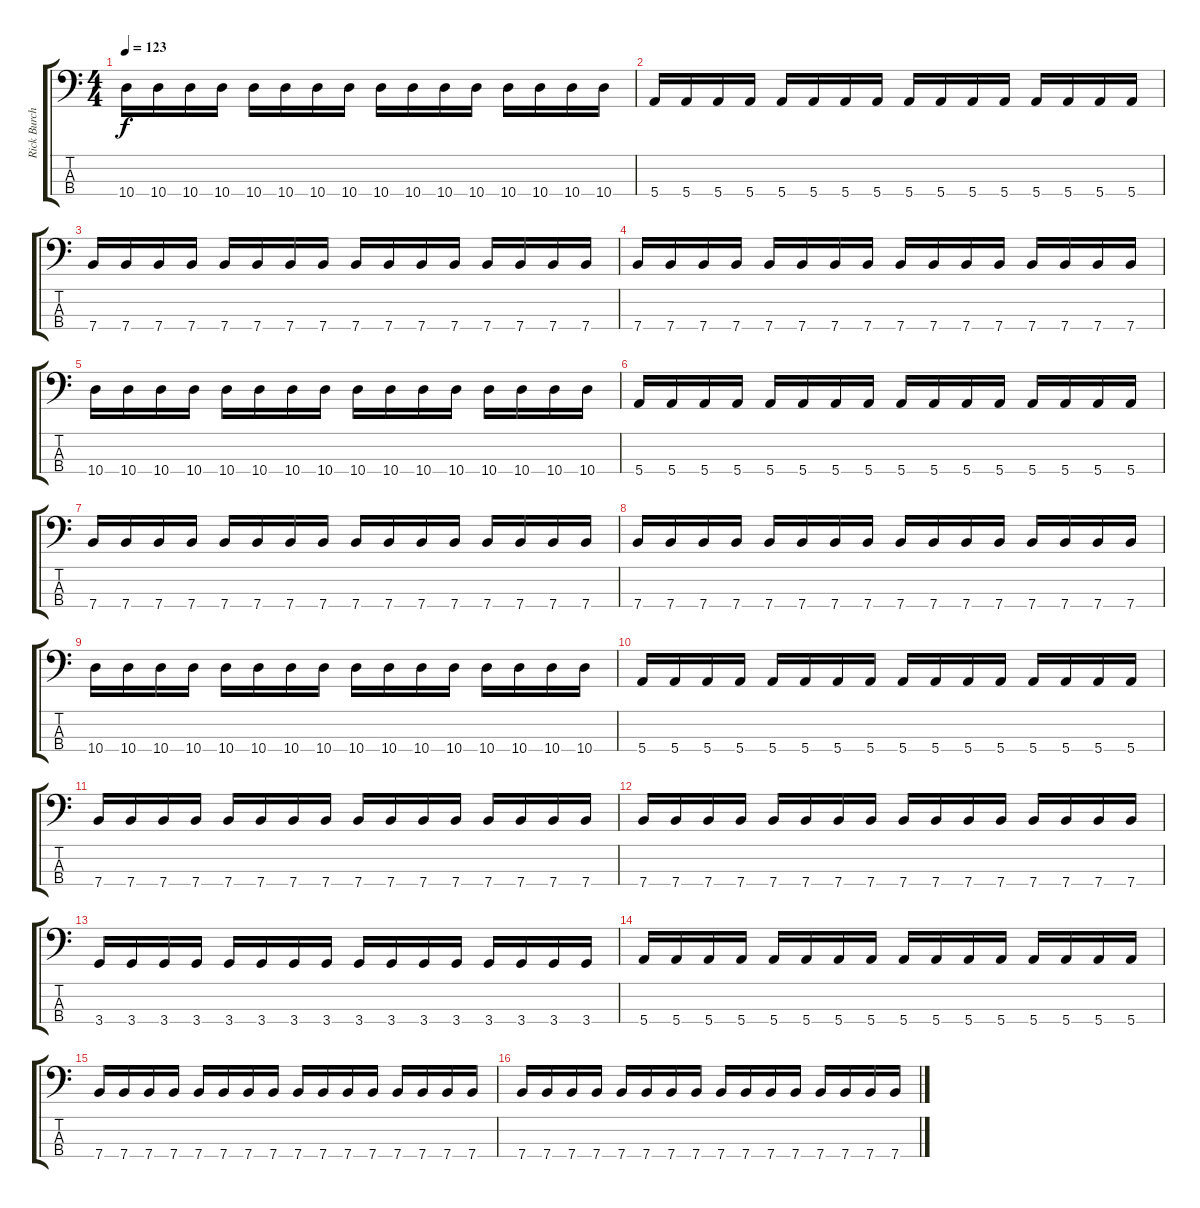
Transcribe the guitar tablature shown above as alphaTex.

\track ("Rick Burch (Bass)" "Rick Burch") {instrument electricbasspick}
\staff {score tabs}
\tuning (G2 D2 A1 E1) {hide}
\ts (4 4)
\tempo 123
\clef f4
\ks c
10.4.16{dy f} 10.4.16 10.4.16 10.4.16 10.4.16 10.4.16 10.4.16 10.4.16 10.4.16 10.4.16 10.4.16 10.4.16 10.4.16 10.4.16 10.4.16 10.4.16 |
5.4.16 5.4.16 5.4.16 5.4.16 5.4.16 5.4.16 5.4.16 5.4.16 5.4.16 5.4.16 5.4.16 5.4.16 5.4.16 5.4.16 5.4.16 5.4.16 |
7.4.16 7.4.16 7.4.16 7.4.16 7.4.16 7.4.16 7.4.16 7.4.16 7.4.16 7.4.16 7.4.16 7.4.16 7.4.16 7.4.16 7.4.16 7.4.16 |
7.4.16 7.4.16 7.4.16 7.4.16 7.4.16 7.4.16 7.4.16 7.4.16 7.4.16 7.4.16 7.4.16 7.4.16 7.4.16 7.4.16 7.4.16 7.4.16 |
10.4.16 10.4.16 10.4.16 10.4.16 10.4.16 10.4.16 10.4.16 10.4.16 10.4.16 10.4.16 10.4.16 10.4.16 10.4.16 10.4.16 10.4.16 10.4.16 |
5.4.16 5.4.16 5.4.16 5.4.16 5.4.16 5.4.16 5.4.16 5.4.16 5.4.16 5.4.16 5.4.16 5.4.16 5.4.16 5.4.16 5.4.16 5.4.16 |
7.4.16 7.4.16 7.4.16 7.4.16 7.4.16 7.4.16 7.4.16 7.4.16 7.4.16 7.4.16 7.4.16 7.4.16 7.4.16 7.4.16 7.4.16 7.4.16 |
7.4.16 7.4.16 7.4.16 7.4.16 7.4.16 7.4.16 7.4.16 7.4.16 7.4.16 7.4.16 7.4.16 7.4.16 7.4.16 7.4.16 7.4.16 7.4.16 |
10.4.16 10.4.16 10.4.16 10.4.16 10.4.16 10.4.16 10.4.16 10.4.16 10.4.16 10.4.16 10.4.16 10.4.16 10.4.16 10.4.16 10.4.16 10.4.16 |
5.4.16 5.4.16 5.4.16 5.4.16 5.4.16 5.4.16 5.4.16 5.4.16 5.4.16 5.4.16 5.4.16 5.4.16 5.4.16 5.4.16 5.4.16 5.4.16 |
7.4.16 7.4.16 7.4.16 7.4.16 7.4.16 7.4.16 7.4.16 7.4.16 7.4.16 7.4.16 7.4.16 7.4.16 7.4.16 7.4.16 7.4.16 7.4.16 |
7.4.16 7.4.16 7.4.16 7.4.16 7.4.16 7.4.16 7.4.16 7.4.16 7.4.16 7.4.16 7.4.16 7.4.16 7.4.16 7.4.16 7.4.16 7.4.16 |
3.4.16 3.4.16 3.4.16 3.4.16 3.4.16 3.4.16 3.4.16 3.4.16 3.4.16 3.4.16 3.4.16 3.4.16 3.4.16 3.4.16 3.4.16 3.4.16 |
5.4.16 5.4.16 5.4.16 5.4.16 5.4.16 5.4.16 5.4.16 5.4.16 5.4.16 5.4.16 5.4.16 5.4.16 5.4.16 5.4.16 5.4.16 5.4.16 |
7.4.16 7.4.16 7.4.16 7.4.16 7.4.16 7.4.16 7.4.16 7.4.16 7.4.16 7.4.16 7.4.16 7.4.16 7.4.16 7.4.16 7.4.16 7.4.16 |
7.4.16 7.4.16 7.4.16 7.4.16 7.4.16 7.4.16 7.4.16 7.4.16 7.4.16 7.4.16 7.4.16 7.4.16 7.4.16 7.4.16 7.4.16 7.4.16
